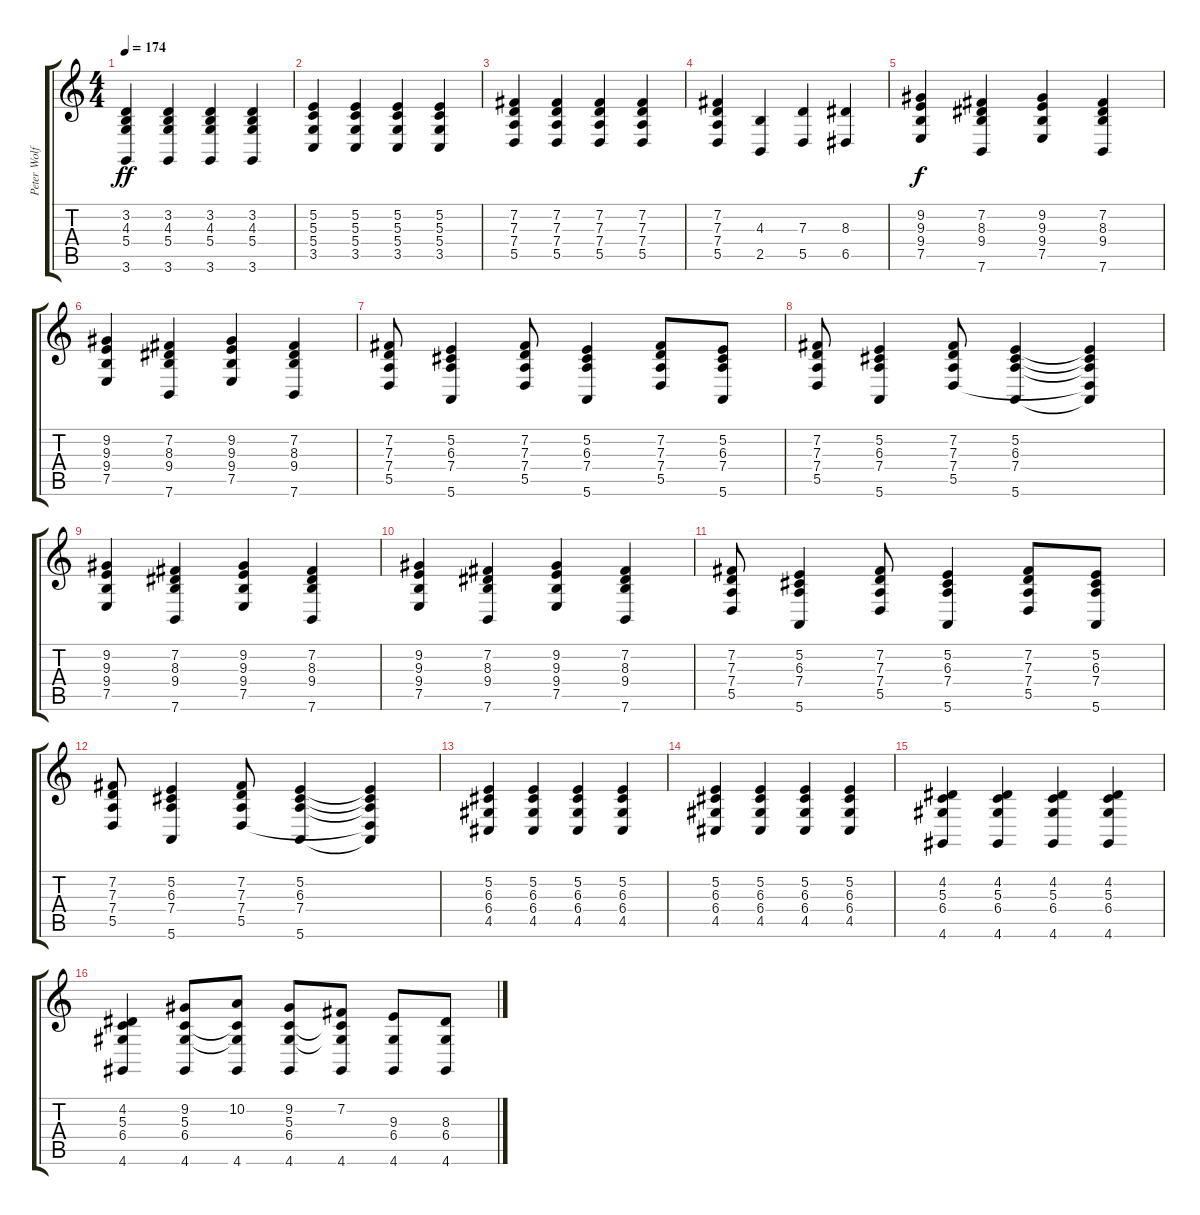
\track ("Peter Wolf " "Peter Wolf") {instrument electricgrandpiano}
\staff {score tabs}
\tuning (E4 B3 G3 D3 A2 E2) {hide}
\ts (4 4)
\tempo 174
\clef g2
\ks c
(3.2 4.3 5.4 3.6).4{dy ff} (3.2 4.3 5.4 3.6).4 (3.2 4.3 5.4 3.6).4 (3.2 4.3 5.4 3.6).4 |
(5.2 5.3 5.4 3.5).4 (5.2 5.3 5.4 3.5).4 (5.2 5.3 5.4 3.5).4 (5.2 5.3 5.4 3.5).4 |
(7.2 7.3 7.4 5.5).4 (7.2 7.3 7.4 5.5).4 (7.2 7.3 7.4 5.5).4 (7.2 7.3 7.4 5.5).4 |
(7.2 7.3 7.4 5.5).4 (4.3 2.5).4 (7.3 5.5).4 (8.3 6.5).4 |
(9.2 9.3 9.4 7.5).4{dy f} (7.2 8.3 9.4 7.6).4 (9.2 9.3 9.4 7.5).4 (7.2 8.3 9.4 7.6).4 |
(9.2 9.3 9.4 7.5).4 (7.2 8.3 9.4 7.6).4 (9.2 9.3 9.4 7.5).4 (7.2 8.3 9.4 7.6).4 |
(7.2 7.3 7.4 5.5).8 (5.2 6.3 7.4 5.6).4 (7.2 7.3 7.4 5.5).8 (5.2 6.3 7.4 5.6).4 (7.2 7.3 7.4 5.5).8 (5.2 6.3 7.4 5.6).8 |
(7.2 7.3 7.4 5.5).8 (5.2 6.3 7.4 5.6).4 (7.2 7.3 7.4 5.5).8 (5.2 6.3 7.4 5.6).4 (5.2{t} 6.3{t} 7.4{t} 5.5{t} 5.6{t}).4 |
(9.2 9.3 9.4 7.5).4 (7.2 8.3 9.4 7.6).4 (9.2 9.3 9.4 7.5).4 (7.2 8.3 9.4 7.6).4 |
(9.2 9.3 9.4 7.5).4 (7.2 8.3 9.4 7.6).4 (9.2 9.3 9.4 7.5).4 (7.2 8.3 9.4 7.6).4 |
(7.2 7.3 7.4 5.5).8 (5.2 6.3 7.4 5.6).4 (7.2 7.3 7.4 5.5).8 (5.2 6.3 7.4 5.6).4 (7.2 7.3 7.4 5.5).8 (5.2 6.3 7.4 5.6).8 |
(7.2 7.3 7.4 5.5).8 (5.2 6.3 7.4 5.6).4 (7.2 7.3 7.4 5.5).8 (5.2 6.3 7.4 5.6).4 (5.2{t} 6.3{t} 7.4{t} 5.5{t} 5.6{t}).4 |
(5.2 6.3 6.4 4.5).4 (5.2 6.3 6.4 4.5).4 (5.2 6.3 6.4 4.5).4 (5.2 6.3 6.4 4.5).4 |
(5.2 6.3 6.4 4.5).4 (5.2 6.3 6.4 4.5).4 (5.2 6.3 6.4 4.5).4 (5.2 6.3 6.4 4.5).4 |
(4.2 5.3 6.4 4.6).4 (4.2 5.3 6.4 4.6).4 (4.2 5.3 6.4 4.6).4 (4.2 5.3 6.4 4.6).4 |
(4.2 5.3 6.4 4.6).4 (9.2 5.3 6.4 4.6).8 (10.2 5.3{t} 6.4{t} 4.6).8 (9.2 5.3 6.4 4.6).8 (7.2 5.3{t} 6.4{t} 4.6).8 (9.3 6.4 4.6).8 (8.3 6.4 4.6).8
